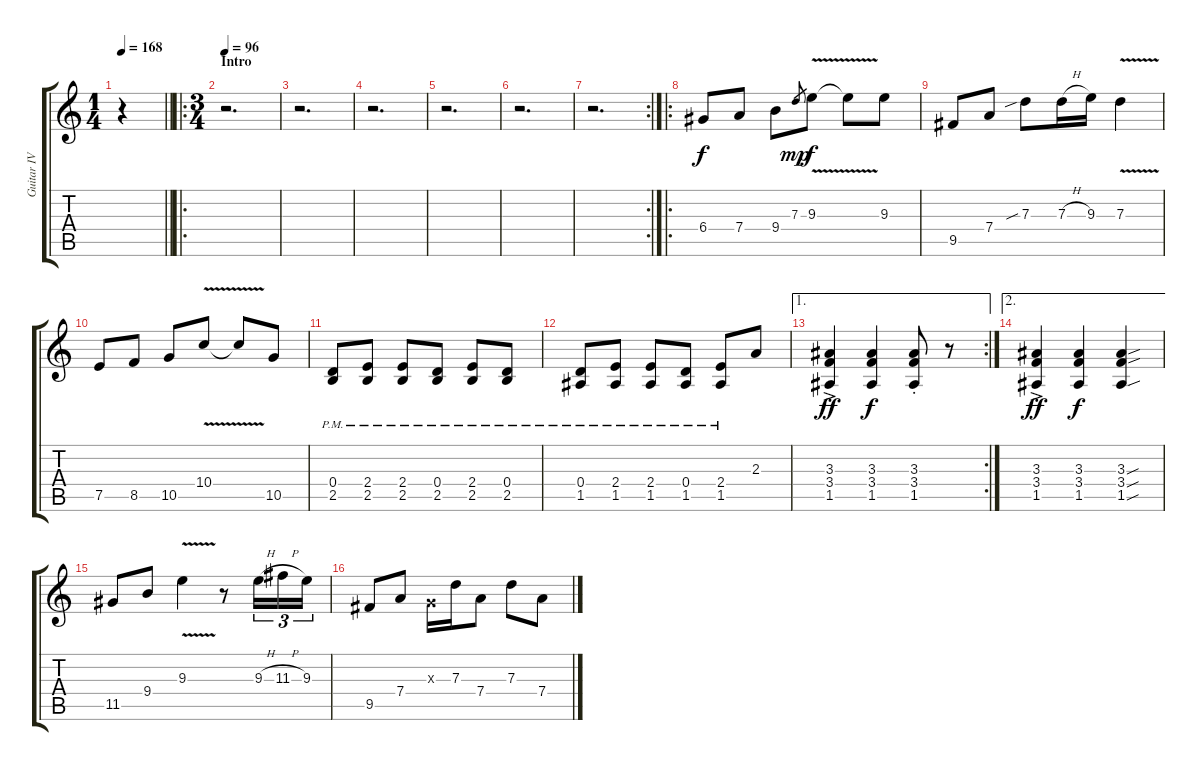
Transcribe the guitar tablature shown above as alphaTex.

\track ("Guitar IV" "Guitar IV") {instrument overdrivenguitar}
\staff {score tabs}
\tuning (E4 B3 G3 D3 A2 E2) {hide}
\ts (1 4)
\tempo 168
\clef g2
\barLineRight lightlight
\ks c
r.4{dy f instrument overdrivenguitar} |
\ro
\ts (3 4)
\section ("" "Intro")
\tempo 96
r.2{d} |
r.2{d} |
r.2{d} |
r.2{d} |
r.2{d} |
\rc 2
r.2{d} |
\ro
6.4.8{instrument distortionguitar} 7.4.8 9.4.8 7.3.8{gr dy mp} 9.3{v}.8{dy f} 9.3{t}.8 9.3.8 |
9.5.8 7.4.8 7.3{sib}.8 7.3{h}.16 9.3.16 7.3{v}.4 |
7.5.8 8.5.8 10.5.8 10.4{v}.8 10.4{t}.8 10.5.8 |
(0.4{pm} 2.5{pm}).8{instrument electricbassfinger} (2.4{pm} 2.5{pm}).8 (2.4{pm} 2.5{pm}).8 (0.4{pm} 2.5{pm}).8 (2.4{pm} 2.5{pm}).8 (0.4{pm} 2.5{pm}).8 |
(0.4{pm} 1.5{pm}).8 (2.4{pm} 1.5{pm}).8 (2.4{pm} 1.5{pm}).8 (0.4{pm} 1.5{pm}).8 (2.4{pm} 1.5{pm}).8 2.3.8 |
\ae 1
\rc 2
(3.3{ac} 3.4{ac} 1.5{ac}).4{dy ff} (3.3 3.4 1.5).4{dy f} (3.3{st} 3.4{st} 1.5{st}).8 r.8 |
\ae 2
(3.3{ac} 3.4{ac} 1.5{ac}).4{dy ff} (3.3 3.4 1.5).4{dy f} (3.3{sou} 3.4{sou} 1.5{sou}).4 |
11.5.8 9.4.8 9.3{v}.4 r.8 9.3{h}.16{tu (3 2)} 11.3{h}.16{tu (3 2)} 9.3.16{tu (3 2)} |
9.5.8 7.4.8 0.3{x}.16 7.3.16 7.4.8 7.3.8 7.4.8
